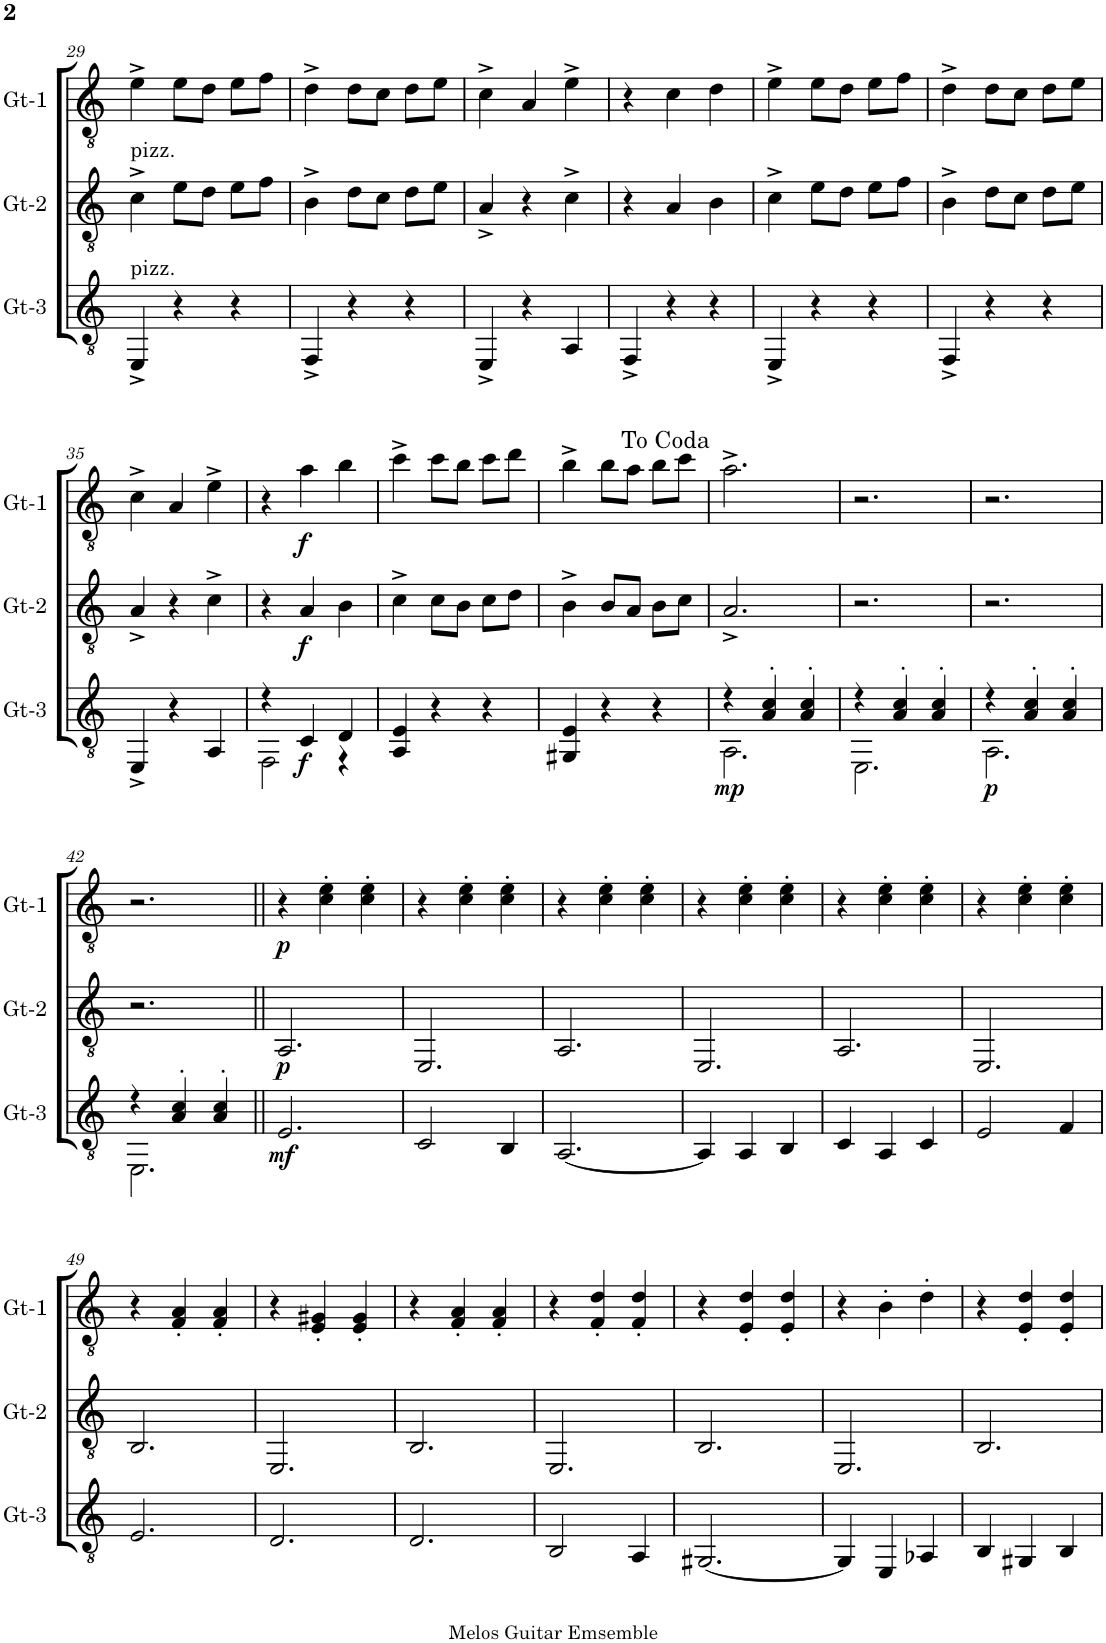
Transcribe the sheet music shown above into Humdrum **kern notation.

**kern	**dynam	**kern	**dynam	**kern	**dynam
*part3	*part3	*part2	*part2	*part1	*part1
*staff3	*staff3	*staff2	*staff2	*staff1	*staff1
*I"Gt-3	*	*I"Gt-2	*	*I"Gt-1	*
*I'Gt-3	*	*I'Gt-2	*	*I'Gt-1	*
!!LO:PB:g=z
*clefGv2	*	*clefGv2	*	*clefGv2	*
*k[]	*	*k[]	*	*k[]	*
*M3/4	*	*M3/4	*	*M3/4	*
=29	=29	=29	=29	=29	=29
!	!	!LO:TX:a:t=pizz.	!	!	!
!LO:TX:a:t=pizz.	!	!	!	!	!
4EE^/	.	4c^\	.	4e^\	.
4r	.	8e\L	.	8e\L	.
.	.	8d\J	.	8d\J	.
4r	.	8e\L	.	8e\L	.
.	.	8f\J	.	8f\J	.
=30	=30	=30	=30	=30	=30
4FF^/	.	4B^\	.	4d^\	.
4r	.	8d\L	.	8d\L	.
.	.	8c\J	.	8c\J	.
4r	.	8d\L	.	8d\L	.
.	.	8e\J	.	8e\J	.
=31	=31	=31	=31	=31	=31
4EE^/	.	4A^/	.	4c^\	.
4r	.	4r	.	4A/	.
4AA/	.	4c^\	.	4e^\	.
=32	=32	=32	=32	=32	=32
4FF^/	.	4r	.	4r	.
4r	.	4A/	.	4c\	.
4r	.	4B\	.	4d\	.
=33	=33	=33	=33	=33	=33
4EE^/	.	4c^\	.	4e^\	.
4r	.	8e\L	.	8e\L	.
.	.	8d\J	.	8d\J	.
4r	.	8e\L	.	8e\L	.
.	.	8f\J	.	8f\J	.
=34	=34	=34	=34	=34	=34
4FF^/	.	4B^\	.	4d^\	.
4r	.	8d\L	.	8d\L	.
.	.	8c\J	.	8c\J	.
4r	.	8d\L	.	8d\L	.
.	.	8e\J	.	8e\J	.
!!LO:LB:g=z
=35	=35	=35	=35	=35	=35
4EE^/	.	4A^/	.	4c^\	.
4r	.	4r	.	4A/	.
4AA/	.	4c^\	.	4e^\	.
=36	=36	=36	=36	=36	=36
*^	*	*	*	*	*
4r	2FF\	.	4r	.	4r	.
!	!	!LO:DY:b	!	!LO:DY:b	!	!LO:DY:b
4C/	.	f	4A/	f	4a\	f
4D/	4r	.	4B\	.	4b\	.
*v	*v	*	*	*	*	*
=37	=37	=37	=37	=37	=37
4AA/ 4E/	.	4c^\	.	4cc^\	.
4r	.	8c\L	.	8cc\L	.
.	.	8B\J	.	8b\J	.
4r	.	8c\L	.	8cc\L	.
.	.	8d\J	.	8dd\J	.
=38	=38	=38	=38	=38	=38
4GG#X/ 4E/	.	4B^\	.	4b^\	.
4r	.	8B/L	.	8b\L	.
.	.	8A/J	.	8a\J	.
4r	.	8B\L	.	8b\L	.
.	.	8c\J	.	8cc\J	.
=39	=39	=39	=39	=39	=39
*^	*	*	*	*	*
!	!	!LO:DY:b	!	!	!	!
4r	2.AA\	mp	2.A^/	.	2.a^\	.
4A/' 4c/'	.	.	.	.	.	.
4A/' 4c/'	.	.	.	.	.	.
=40	=40	=40	=40	=40	=40	=40
4r	2.EE\	.	2.r	.	2.r	.
4A/' 4c/'	.	.	.	.	.	.
4A/' 4c/'	.	.	.	.	.	.
=41	=41	=41	=41	=41	=41	=41
!	!	!LO:DY:b	!	!	!	!
4r	2.AA\	p	2.r	.	2.r	.
4A/' 4c/'	.	.	.	.	.	.
4A/' 4c/'	.	.	.	.	.	.
!!LO:LB:g=z
=42	=42	=42	=42	=42	=42	=42
4r	2.EE\	.	2.r	.	2.r	.
4A/' 4c/'	.	.	.	.	.	.
4A/' 4c/'	.	.	.	.	.	.
*v	*v	*	*	*	*	*
=43||	=43||	=43||	=43||	=43||	=43||
!	!LO:DY:b	!	!LO:DY:b	!	!LO:DY:b
2.E/	mf	2.AA/	p	4r	p
.	.	.	.	4c\' 4e\'	.
.	.	.	.	4c\' 4e\'	.
=44	=44	=44	=44	=44	=44
2C/	.	2.EE/	.	4r	.
.	.	.	.	4c\' 4e\'	.
4BB/	.	.	.	4c\' 4e\'	.
=45	=45	=45	=45	=45	=45
[2.AA/	.	2.AA/	.	4r	.
.	.	.	.	4c\' 4e\'	.
.	.	.	.	4c\' 4e\'	.
=46	=46	=46	=46	=46	=46
4AA/]	.	2.EE/	.	4r	.
4AA/	.	.	.	4c\' 4e\'	.
4BB/	.	.	.	4c\' 4e\'	.
=47	=47	=47	=47	=47	=47
4C/	.	2.AA/	.	4r	.
4AA/	.	.	.	4c\' 4e\'	.
4C/	.	.	.	4c\' 4e\'	.
=48	=48	=48	=48	=48	=48
2E/	.	2.EE/	.	4r	.
.	.	.	.	4c\' 4e\'	.
4F/	.	.	.	4c\' 4e\'	.
!!LO:LB:g=z
=49	=49	=49	=49	=49	=49
2.E/	.	2.BB/	.	4r	.
.	.	.	.	4F/' 4A/'	.
.	.	.	.	4F/' 4A/'	.
=50	=50	=50	=50	=50	=50
2.D/	.	2.EE/	.	4r	.
.	.	.	.	4E/' 4G#X/'	.
.	.	.	.	4E/' 4G#/'	.
=51	=51	=51	=51	=51	=51
2.D/	.	2.BB/	.	4r	.
.	.	.	.	4F/' 4A/'	.
.	.	.	.	4F/' 4A/'	.
=52	=52	=52	=52	=52	=52
2BB/	.	2.EE/	.	4r	.
.	.	.	.	4F/' 4d/'	.
4AA/	.	.	.	4F/' 4d/'	.
=53	=53	=53	=53	=53	=53
[2.GG#X/	.	2.BB/	.	4r	.
.	.	.	.	4E/' 4d/'	.
.	.	.	.	4E/' 4d/'	.
=54	=54	=54	=54	=54	=54
4GG#/]	.	2.EE/	.	4r	.
4EE/	.	.	.	4B'\	.
4AA-X/	.	.	.	4d'\	.
=55	=55	=55	=55	=55	=55
4BB/	.	2.BB/	.	4r	.
4GG#X/	.	.	.	4E/' 4d/'	.
4BB/	.	.	.	4E/' 4d/'	.
=	=	=	=	=	=
*-	*-	*-	*-	*-	*-
